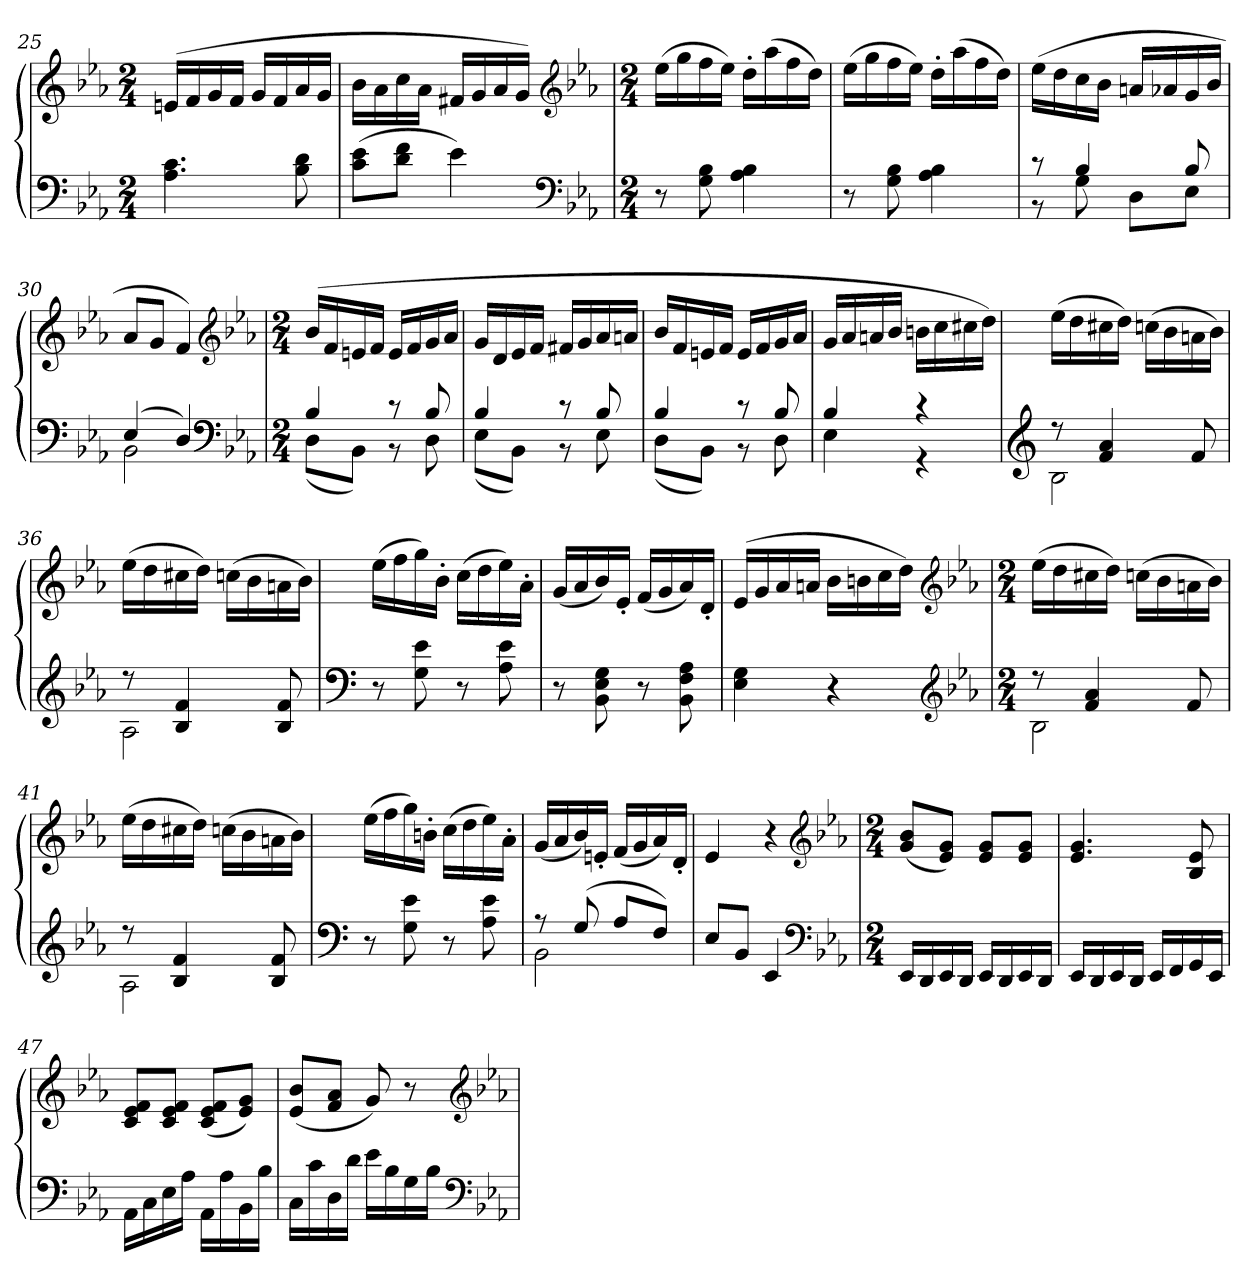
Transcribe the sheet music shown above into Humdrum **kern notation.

**kern	**kern
*part1	*part1
*staff2	*staff1
*clefF4	*clefG2
*k[b-e-a-]	*k[b-e-a-]
*E-:	*E-:
*M2/4	*M2/4
=25	=25
4.A- 4.c	(16enLL
.	16f
.	16g
.	16fJJ
.	16gLL
.	16f
8B- 8d	16a-
.	16gJJ
=26	=26
(8c 8e-L	16b-LL
.	16a-
8d 8fJ	16cc
.	16a-JJ
4e-)	16f#XLL
.	16g
.	16a-
.	16gJJ)
*clefF4	*clefG2
*k[b-e-a-]	*k[b-e-a-]
*E-:	*E-:
=27	=27
*M2/4	*M2/4
8r	(16ee-LL
.	16gg
8G 8B-	16ff
.	16ee-JJ)
4A- 4B-	16dd'LL
.	(16aa-
.	16ff
.	16ddJJ)
=28	=28
8r	(16ee-LL
.	16gg
8G 8B-	16ff
.	16ee-JJ)
4A- 4B-	16dd'LL
.	(16aa-
.	16ff
.	16ddJJ)
=29	=29
*^	*
8r	8r	(16ee-LL
.	.	16dd
4B-	8G	16cc
.	.	16b-JJ
.	8DL	16anLL
.	.	16a-X
8B-	8E-J	16g
.	.	16b-JJ
=30	=30	=30
(4E-	2BB-	8a-L
.	.	8gJ
4D)	.	4f)
*clefF4	*	*clefG2
*k[b-e-a-]	*	*k[b-e-a-]
*E-:	*	*E-:
=31	=31	=31
*M2/4	*	*M2/4
4B-	(8DL	(16b-LL
.	.	16f
.	8BB-J)	16en
.	.	16fJJ
8r	8r	16eLL
.	.	16f
8B-	8D	16g
.	.	16a-JJ
=32	=32	=32
4B-	(8E-L	16gLL
.	.	16d
.	8BB-J)	16e-
.	.	16fJJ
8r	8r	16f#XLL
.	.	16g
8B-	8E-	16a-
.	.	16anJJ
=33	=33	=33
4B-	(8DL	16b-LL
.	.	16f
.	8BB-J)	16en
.	.	16fJJ
8r	8r	16eLL
.	.	16f
8B-	8D	16g
.	.	16a-JJ
=34	=34	=34
4B-	4E-	16gLL
.	.	16a-
.	.	16an
.	.	16b-JJ
4r	4r	16bnLL
.	.	16cc
.	.	16cc#X
.	.	16ddJJ)
=35	=35	=35
*clefG2	*	*
8r	2B-	(16ee-LL
.	.	16dd
4f 4a-	.	16cc#X
.	.	16ddJJ)
.	.	(16ccnLL
.	.	16b-
8f	.	16an
.	.	16b-JJ)
=36	=36	=36
8r	2A-	(16ee-LL
.	.	16dd
4B- 4f	.	16cc#X
.	.	16ddJJ)
.	.	(16ccnLL
.	.	16b-
8B- 8f	.	16an
.	.	16b-JJ)
*v	*v	*
=37	=37
*clefF4	*
8r	(16ee-LL
.	16ff
8G 8e-	16gg)
.	16b-'JJ
8r	(16ccLL
.	16dd
8A- 8e-	16ee-)
.	16a-'JJ
=38	=38
8r	(16gLL
.	16a-
8BB- 8E- 8G	16b-)
.	16e-'JJ
8r	(16fLL
.	16g
8BB- 8F 8A-	16a-)
.	16d'JJ
=39	=39
4E- 4G	(16e-LL
.	16g
.	16a-
.	16anJJ
4r	16b-LL
.	16bn
.	16cc
.	16ddJJ)
*clefG2	*clefG2
*k[b-e-a-]	*k[b-e-a-]
*E-:	*E-:
=40	=40
*M2/4	*M2/4
*^	*
8r	2B-	(16ee-LL
.	.	16dd
4f 4a-	.	16cc#X
.	.	16ddJJ)
.	.	(16ccnLL
.	.	16b-
8f	.	16an
.	.	16b-JJ)
=41	=41	=41
8r	2A-	(16ee-LL
.	.	16dd
4B- 4f	.	16cc#X
.	.	16ddJJ)
.	.	(16ccnLL
.	.	16b-
8B- 8f	.	16an
.	.	16b-JJ)
*v	*v	*
=42	=42
*clefF4	*
8r	(16ee-LL
.	16ff
8G 8e-	16gg)
.	16bn'JJ
8r	(16ccLL
.	16dd
8A- 8e-	16ee-)
.	16a-'JJ
=43	=43
*^	*
8r	2BB-	(16gLL
.	.	16a-
(8G	.	16b-)
.	.	16en'JJ
8A-L	.	(16fLL
.	.	16g
8FJ)	.	16a-)
.	.	16d'JJ
*v	*v	*
=44	=44
8E-L	4e-
8BB-J	.
4EE-	4r
*clefF4	*clefG2
*k[b-e-a-]	*k[b-e-a-]
*E-:	*E-:
=45	=45
*M2/4	*M2/4
16EE-LL	(8g 8b-L
16DD	.
16EE-	8e- 8gJ)
16DDJJ	.
16EE-LL	8e- 8gL
16DD	.
16EE-	8e- 8gJ
16DDJJ	.
=46	=46
16EE-LL	4.e- 4.g
16DD	.
16EE-	.
16DDJJ	.
16EE-LL	.
16FF	.
16GG	8B- 8e-
16EE-JJ	.
=47	=47
16AA-LL	8c 8e- 8fL
16C	.
16E-	8c 8e- 8fJ
16A-JJ	.
16AA-LL	(8c 8e- 8fL
16A-	.
16BB-	8e- 8gJ)
16B-JJ	.
=48	=48
16CLL	(8e- 8b-L
16c	.
16D	8f 8a-J
16dJJ	.
16e-LL	8g)
16B-	.
16G	8r
16B-JJ	.
*clefF4	*clefG2
*k[b-e-a-]	*k[b-e-a-]
*E-:	*E-:
=	=
*-	*-
